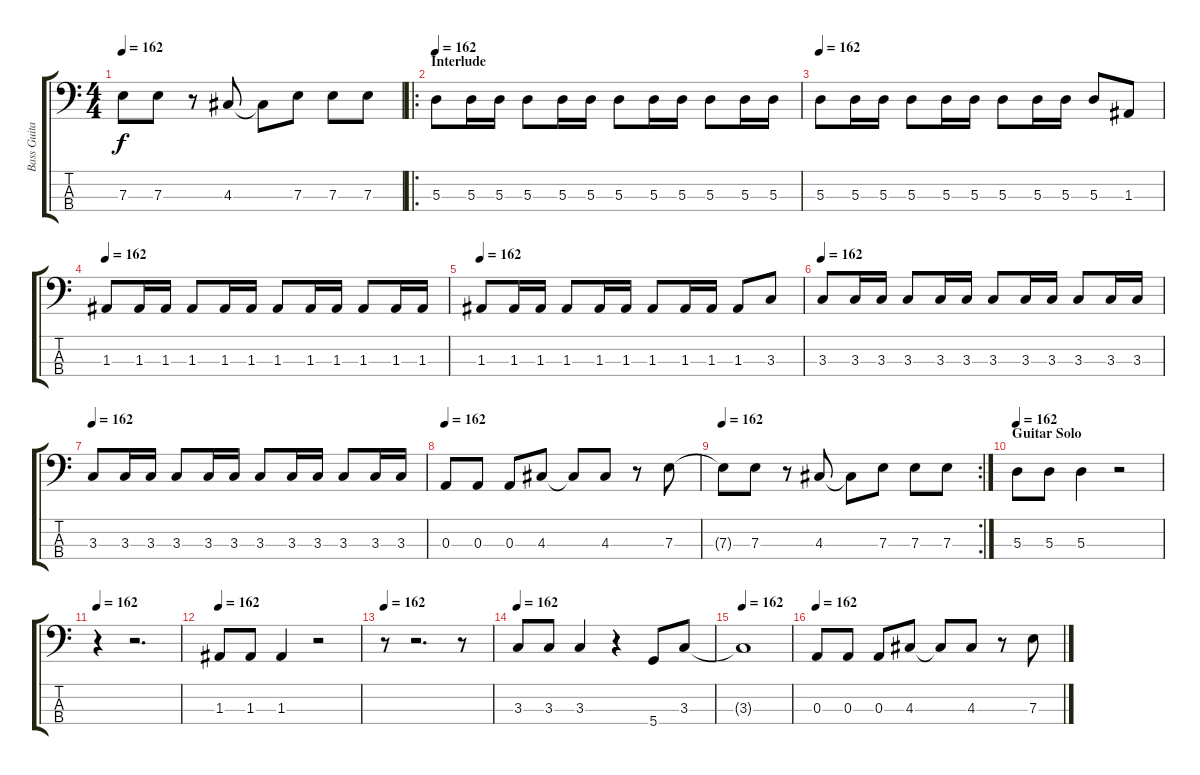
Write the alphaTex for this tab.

\track ("Bass Guitar" "Bass Guita") {instrument electricbasspick}
\staff {score tabs}
\tuning (G2 D2 A1 D1) {hide}
\ts (4 4)
\tempo 162
\clef f4
\ks c
7.3{t}.8{dy f} 7.3.8 r.8 4.3.8 4.3{t}.8 7.3.8 7.3.8 7.3.8 |
\ro
\section ("" "Interlude")
\tempo 162
5.3.8 5.3.16 5.3.16 5.3.8 5.3.16 5.3.16 5.3.8 5.3.16 5.3.16 5.3.8 5.3.16 5.3.16 |
\tempo 162
5.3.8 5.3.16 5.3.16 5.3.8 5.3.16 5.3.16 5.3.8 5.3.16 5.3.16 5.3.8 1.3.8 |
\tempo 162
1.3.8 1.3.16 1.3.16 1.3.8 1.3.16 1.3.16 1.3.8 1.3.16 1.3.16 1.3.8 1.3.16 1.3.16 |
\tempo 162
1.3.8 1.3.16 1.3.16 1.3.8 1.3.16 1.3.16 1.3.8 1.3.16 1.3.16 1.3.8 3.3.8 |
\tempo 162
3.3.8 3.3.16 3.3.16 3.3.8 3.3.16 3.3.16 3.3.8 3.3.16 3.3.16 3.3.8 3.3.16 3.3.16 |
\tempo 162
3.3.8 3.3.16 3.3.16 3.3.8 3.3.16 3.3.16 3.3.8 3.3.16 3.3.16 3.3.8 3.3.16 3.3.16 |
\tempo 162
0.3.8 0.3.8 0.3.8 4.3.8 4.3{t}.8 4.3.8 r.8 7.3.8 |
\rc 2
\tempo 162
7.3{t}.8 7.3.8 r.8 4.3.8 4.3{t}.8 7.3.8 7.3.8 7.3.8 |
\section ("" "Guitar Solo")
\tempo 162
5.3.8 5.3.8 5.3.4 r.2 |
\tempo 162
r.4 r.2{d} |
\tempo 162
1.3.8 1.3.8 1.3.4 r.2 |
\tempo 162
r.8 r.2{d} r.8 |
\tempo 162
3.3.8 3.3.8 3.3.4 r.4 5.4.8 3.3.8 |
\tempo 162
3.3{t}.1 |
\tempo 162
0.3.8 0.3.8 0.3.8 4.3.8 4.3{t}.8 4.3.8 r.8 7.3.8
